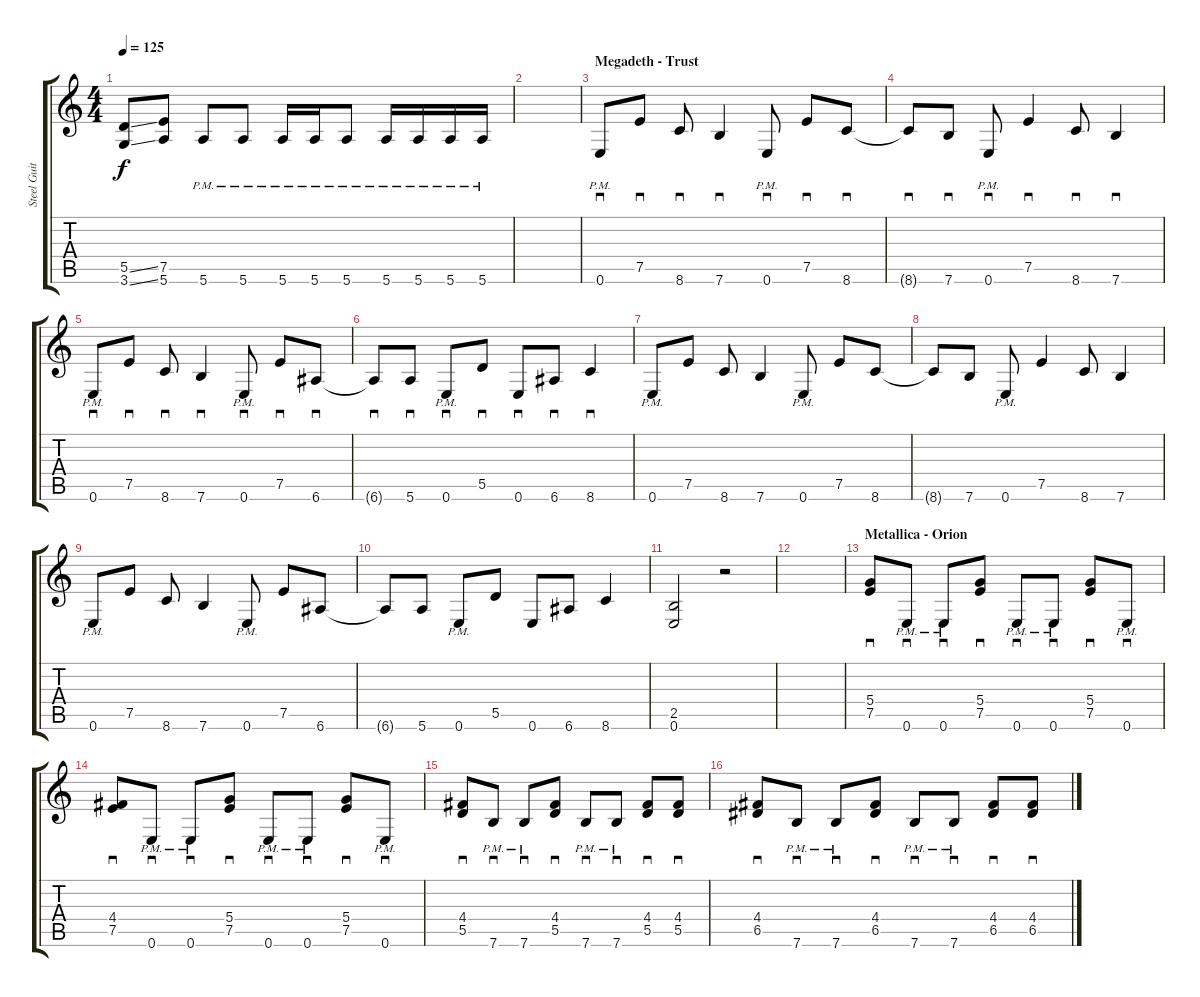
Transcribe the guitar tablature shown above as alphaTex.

\track ("Steel Guitar" "Steel Guit") {instrument distortionguitar}
\staff {score tabs}
\tuning (E4 B3 G3 D3 A2 E2) {hide}
\ts (4 4)
\tempo 125
\clef g2
\ks c
(5.5{ss} 3.6{ss}).8{dy f} (7.5 5.6).8 5.6{pm}.8 5.6{pm}.8 5.6{pm}.16 5.6{pm}.16 5.6{pm}.8 5.6{pm}.16 5.6{pm}.16 5.6{pm}.16 5.6{pm}.16 |
|
\section ("" "Megadeth - Trust")
0.6{pm}.8{sd} 7.5.8{sd} 8.6.8{sd} 7.6.4{sd} 0.6{pm}.8{sd} 7.5.8{sd} 8.6.8{sd} |
8.6{t}.8{sd} 7.6.8{sd} 0.6{pm}.8{sd} 7.5.4{sd} 8.6.8{sd} 7.6.4{sd} |
0.6{pm}.8{sd} 7.5.8{sd} 8.6.8{sd} 7.6.4{sd} 0.6{pm}.8{sd} 7.5.8{sd} 6.6.8{sd} |
6.6{t}.8{sd} 5.6.8{sd} 0.6{pm}.8{sd} 5.5.8{sd} 0.6.8{sd} 6.6.8{sd} 8.6.4{sd} |
0.6{pm}.8 7.5.8 8.6.8 7.6.4 0.6{pm}.8 7.5.8 8.6.8 |
8.6{t}.8 7.6.8 0.6{pm}.8 7.5.4 8.6.8 7.6.4 |
0.6{pm}.8 7.5.8 8.6.8 7.6.4 0.6{pm}.8 7.5.8 6.6.8 |
6.6{t}.8 5.6.8 0.6{pm}.8 5.5.8 0.6.8 6.6.8 8.6.4 |
(2.5 0.6).2 r.2 |
|
\section ("" "Metallica - Orion")
(5.4 7.5).8{sd} 0.6{pm}.8{sd} 0.6{pm}.8{sd} (5.4 7.5).8{sd} 0.6{pm}.8{sd} 0.6{pm}.8{sd} (5.4 7.5).8{sd} 0.6{pm}.8{sd} |
(4.4 7.5).8{sd} 0.6{pm}.8{sd} 0.6{pm}.8{sd} (5.4 7.5).8{sd} 0.6{pm}.8{sd} 0.6{pm}.8{sd} (5.4 7.5).8{sd} 0.6{pm}.8{sd} |
(4.4 5.5).8{sd} 7.6{pm}.8{sd} 7.6{pm}.8{sd} (4.4 5.5).8{sd} 7.6{pm}.8{sd} 7.6{pm}.8{sd} (4.4 5.5).8{sd} (4.4 5.5).8{sd} |
(4.4 6.5).8{sd} 7.6{pm}.8{sd} 7.6{pm}.8{sd} (4.4 6.5).8{sd} 7.6{pm}.8{sd} 7.6{pm}.8{sd} (4.4 6.5).8{sd} (4.4 6.5).8{sd}
